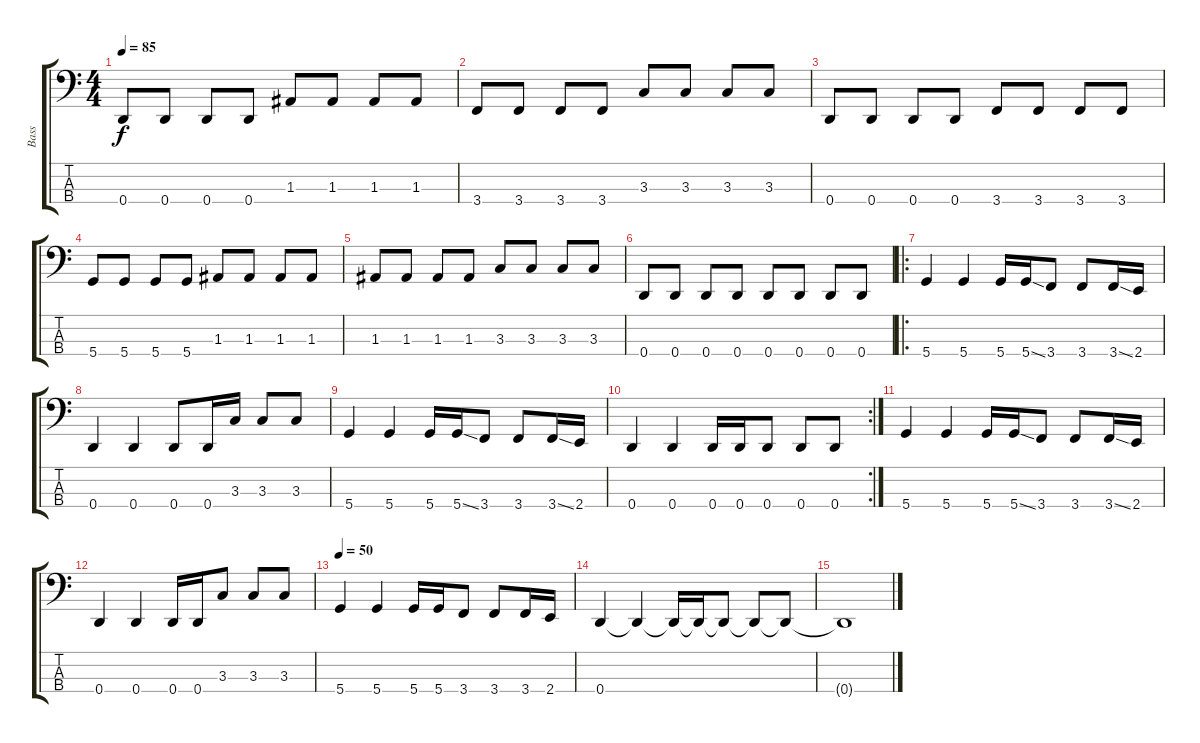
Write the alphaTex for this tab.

\track ("Bass" "Bass") {instrument electricbasspick}
\staff {score tabs}
\tuning (G2 D2 A1 D1) {hide}
\ts (4 4)
\tempo 85
\clef f4
\ks c
0.4.8{dy f} 0.4.8 0.4.8 0.4.8 1.3.8 1.3.8 1.3.8 1.3.8 |
3.4.8 3.4.8 3.4.8 3.4.8 3.3.8 3.3.8 3.3.8 3.3.8 |
0.4.8 0.4.8 0.4.8 0.4.8 3.4.8 3.4.8 3.4.8 3.4.8 |
5.4.8 5.4.8 5.4.8 5.4.8 1.3.8 1.3.8 1.3.8 1.3.8 |
1.3.8 1.3.8 1.3.8 1.3.8 3.3.8 3.3.8 3.3.8 3.3.8 |
0.4.8 0.4.8 0.4.8 0.4.8 0.4.8 0.4.8 0.4.8 0.4.8 |
\ro
5.4.4 5.4.4 5.4.16 5.4{ss}.16 3.4.8 3.4.8 3.4{ss}.16 2.4.16 |
0.4.4 0.4.4 0.4.8 0.4.16 3.3.16 3.3.8 3.3.8 |
5.4.4 5.4.4 5.4.16 5.4{ss}.16 3.4.8 3.4.8 3.4{ss}.16 2.4.16 |
\rc 2
0.4.4 0.4.4 0.4.16 0.4.16 0.4.8 0.4.8 0.4.8 |
5.4.4 5.4.4 5.4.16 5.4{ss}.16 3.4.8 3.4.8 3.4{ss}.16 2.4.16 |
0.4.4 0.4.4 0.4.16 0.4.16 3.3.8 3.3.8 3.3.8 |
\tempo 50
5.4.4 5.4.4 5.4.16 5.4.16 3.4.8 3.4.8 3.4.16 2.4.16 |
0.4.4 0.4{t}.4 0.4{t}.16{volume 0} 0.4{t}.16 0.4{t}.8 0.4{t}.8 0.4{t}.8 |
0.4{t}.1
